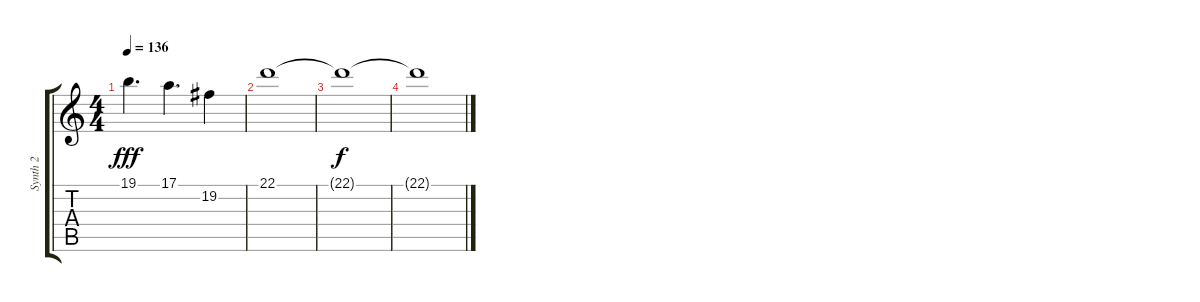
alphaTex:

\track ("Synth 2" "Synth 2") {instrument lead2sawtooth}
\staff {score tabs}
\tuning (E4 B3 G3 D3 A2 E2) {hide}
\ts (4 4)
\tempo 136
\clef g2
\ks c
19.1.4{d dy fff} 17.1.4{d} 19.2.4 |
22.1.1 |
22.1{t}.1{dy f} |
22.1{t}.1
